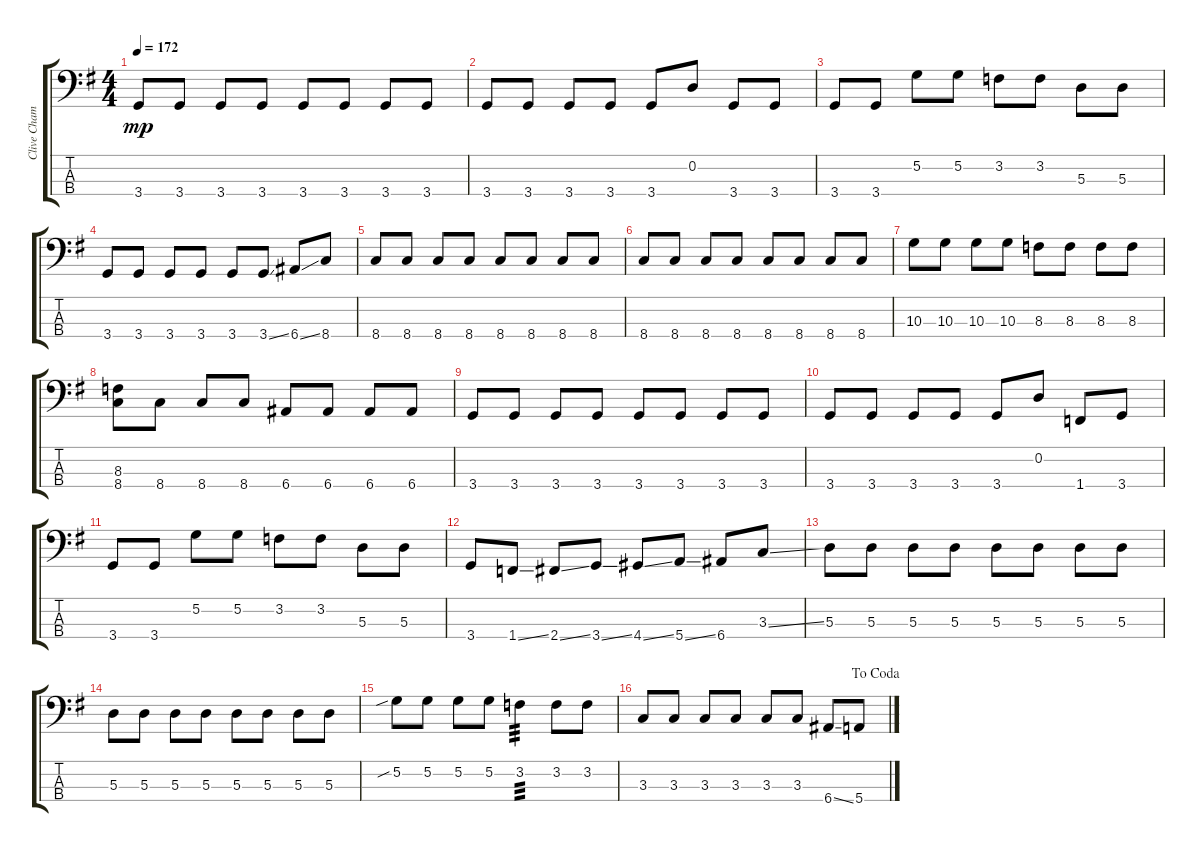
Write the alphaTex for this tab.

\track ("Clive Chaman" "Clive Cham") {instrument electricbassfinger}
\staff {score tabs}
\tuning (G2 D2 A1 E1) {hide}
\ts (4 4)
\tempo 172
\clef f4
\ks g
3.4.8{dy mp} 3.4.8 3.4.8 3.4.8 3.4.8 3.4.8 3.4.8 3.4.8 |
3.4.8 3.4.8 3.4.8 3.4.8 3.4.8 0.2.8 3.4.8 3.4.8 |
3.4.8 3.4.8 5.2.8 5.2.8 3.2.8 3.2.8 5.3.8 5.3.8 |
3.4.8 3.4.8 3.4.8 3.4.8 3.4.8 3.4{ss}.8 6.4{ss}.8 8.4.8 |
8.4.8 8.4.8 8.4.8 8.4.8 8.4.8 8.4.8 8.4.8 8.4.8 |
8.4.8 8.4.8 8.4.8 8.4.8 8.4.8 8.4.8 8.4.8 8.4.8 |
10.3.8 10.3.8 10.3.8 10.3.8 8.3.8 8.3.8 8.3.8 8.3.8 |
(8.3 8.4).8 8.4.8 8.4.8 8.4.8 6.4.8 6.4.8 6.4.8 6.4.8 |
3.4.8 3.4.8 3.4.8 3.4.8 3.4.8 3.4.8 3.4.8 3.4.8 |
3.4.8 3.4.8 3.4.8 3.4.8 3.4.8 0.2.8 1.4.8 3.4.8 |
3.4.8 3.4.8 5.2.8 5.2.8 3.2.8 3.2.8 5.3.8 5.3.8 |
3.4.8 1.4{ss}.8 2.4{ss}.8 3.4{ss}.8 4.4{ss}.8 5.4{ss}.8 6.4.8 3.3{ss}.8 |
5.3.8 5.3.8 5.3.8 5.3.8 5.3.8 5.3.8 5.3.8 5.3.8 |
5.3.8 5.3.8 5.3.8 5.3.8 5.3.8 5.3.8 5.3.8 5.3.8 |
5.2{sib}.8 5.2.8 5.2.8 5.2.8 3.2.4{tp 3} 3.2.8 3.2.8 |
\jump dacoda
3.3.8 3.3.8 3.3.8 3.3.8 3.3.8 3.3.8 6.4{ss}.8 5.4{ss}.8
